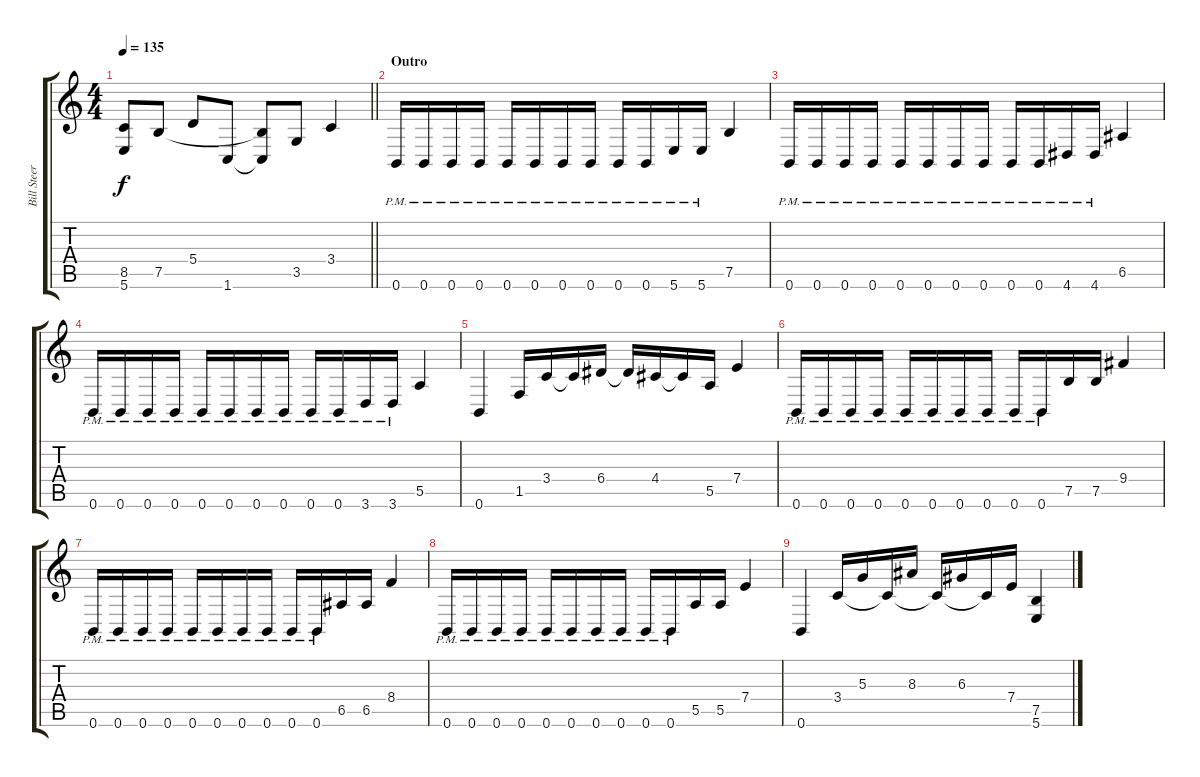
\track ("Bill Steer" "Bill Steer") {instrument distortionguitar}
\staff {score tabs}
\tuning (B3 Gb3 D3 A2 E2 B1) {hide}
\ts (4 4)
\tempo 135
\clef g2
\barLineRight lightlight
\ks c
(8.5{t} 5.6{t}).8{dy f} 7.5.8 5.4.8 1.6.8 (7.5{t} 1.6{t}).8 3.5.8 3.4.4 |
\section ("" "Outro")
0.6{pm}.16 0.6{pm}.16 0.6{pm}.16 0.6{pm}.16 0.6{pm}.16 0.6{pm}.16 0.6{pm}.16 0.6{pm}.16 0.6{pm}.16 0.6{pm}.16 5.6{pm}.16 5.6{pm}.16 7.5.4 |
0.6{pm}.16 0.6{pm}.16 0.6{pm}.16 0.6{pm}.16 0.6{pm}.16 0.6{pm}.16 0.6{pm}.16 0.6{pm}.16 0.6{pm}.16 0.6{pm}.16 4.6{pm}.16 4.6{pm}.16 6.5.4 |
0.6{pm}.16 0.6{pm}.16 0.6{pm}.16 0.6{pm}.16 0.6{pm}.16 0.6{pm}.16 0.6{pm}.16 0.6{pm}.16 0.6{pm}.16 0.6{pm}.16 3.6{pm}.16 3.6{pm}.16 5.5.4 |
0.6.4 1.5.16 3.4.16 3.4{t}.16 6.4.16 6.4{t}.16 4.4.16 4.4{t}.16 5.5.16 7.4.4 |
0.6{pm}.16 0.6{pm}.16 0.6{pm}.16 0.6{pm}.16 0.6{pm}.16 0.6{pm}.16 0.6{pm}.16 0.6{pm}.16 0.6{pm}.16 0.6{pm}.16 7.5.16 7.5.16 9.4.4 |
0.6{pm}.16 0.6{pm}.16 0.6{pm}.16 0.6{pm}.16 0.6{pm}.16 0.6{pm}.16 0.6{pm}.16 0.6{pm}.16 0.6{pm}.16 0.6{pm}.16 6.5.16 6.5.16 8.4.4 |
0.6{pm}.16 0.6{pm}.16 0.6{pm}.16 0.6{pm}.16 0.6{pm}.16 0.6{pm}.16 0.6{pm}.16 0.6{pm}.16 0.6{pm}.16 0.6{pm}.16 5.5.16 5.5.16 7.4.4 |
0.6.4 3.4.16 5.3.16 3.4{t}.16 8.3.16 3.4{t}.16 6.3.16 3.4{t}.16 7.4.16 (7.5 5.6).4
